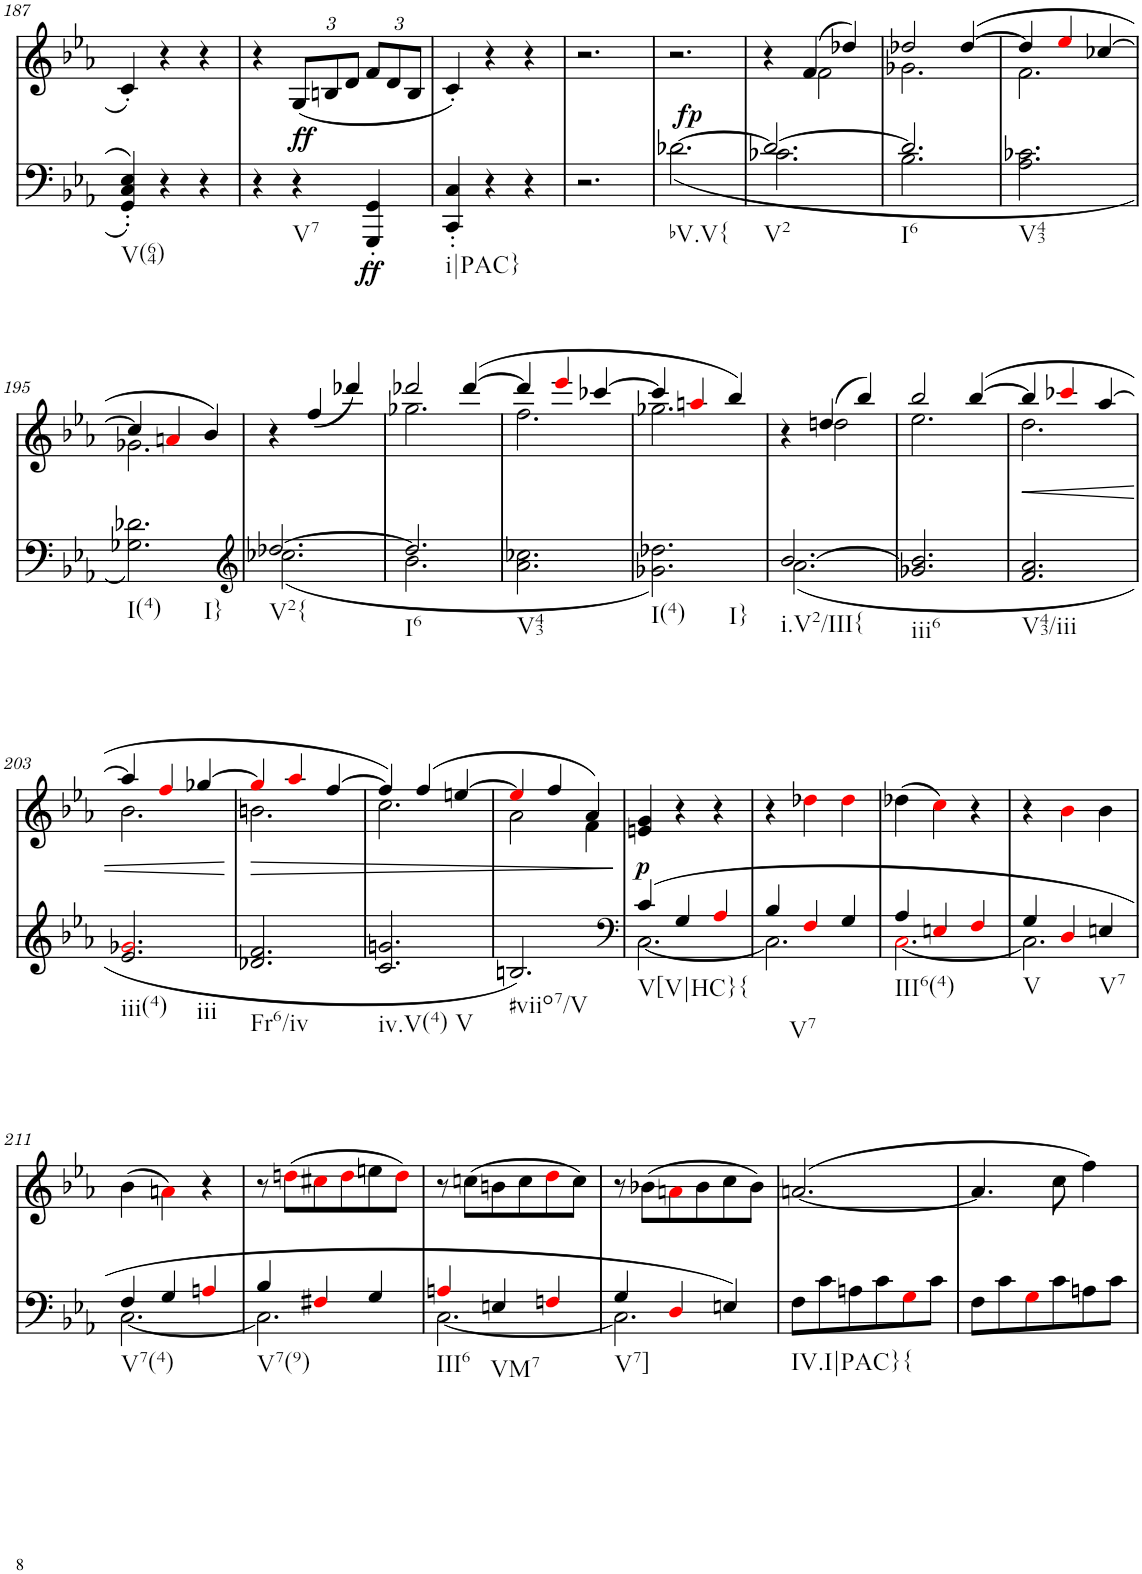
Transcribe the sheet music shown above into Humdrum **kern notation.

**kern	**dynam	**kern	**dynam
*part2	*part2	*part1	*part1
*staff2	*staff2	*staff1	*staff1
*I"piano	*	*I"piano	*
*I'Pno	*	*I'Pno	*
!!LO:PB:g=z
*clefF4	*	*clefG2	*
*k[b-e-a-]	*	*k[b-e-a-]	*
*c:	*	*c:	*
*M3/4	*	*M3/4	*
=187	=187	=187	=187
!LO:TX:b:t=V(64)	!	!	!
4GG/' 4C/' 4E-/'	.	4c'/	.
4r	.	4r	.
4r	.	4r	.
=188	=188	=188	=188
4r	.	4r	.
*	*	*Xbrackettup	*
!LO:TX:b:t=V7	!	!	!
!	!LO:DY:a	!	!
4r	ff	(12G/L	.
.	.	12Bn/	.
.	.	12d/J	.
!	!LO:DY:b	!	!
4GGG/' 4GG/'	ff	12f/L	.
.	.	12d/	.
.	.	12B/J	.
=189	=189	=189	=189
!LO:TX:b:t=i|PAC}	!	!	!
4CC/' 4C/'	.	4c'/)	.
4r	.	4r	.
4r	.	4r	.
=190	=190	=190	=190
2.r	.	2.r	.
=191	=191	=191	=191
!LO:TX:b:t=bV.V{	!	!	!
!	!LO:DY:a	!	!
(<[>2.d-X\	fp	2.r	.
=192	=192	=192	=192
*^	*	*^	*
!LO:TX:b:t=V2	!	!	!	!	!
2.d-/_	2.c-X\	.	4r	4ryy	.
.	.	.	(4f/	2f\	.
.	.	.	4dd-X/)	.	.
=193	=193	=193	=193	=193	=193
!LO:TX:b:t=I6	!	!	!	!	!
2.d-/]	2.B-\	.	2dd-X/	2.g-X\	.
.	.	.	([4dd-/	.	.
*v	*v	*	*	*	*
=194	=194	=194	=194	=194
!LO:TX:b:t=V43	!	!	!	!
2.A-\ 2.c-X\	.	4dd-/]	2.f\	.
.	.	4ee-i/	.	.
.	.	[4cc-X/	.	.
!!LO:LB:g=z	!!
=195	=195	=195	=195	=195
!LO:TX:b:t=I(4)	!	!	!	!
!LO:TX:b:t=I}	!	!	!	!
2.G-X\ 2.d-X\)	.	4cc-/]	2.g-X\	.
.	.	4ani/	.	.
.	.	4b-/)	.	.
*	*	*v	*v	*
=196	=196	=196	=196
*clefG2	*	*	*
*^	*	*	*
!LO:TX:b:t=V2{	!	!	!	!
[2.dd-X/	(2.cc-X\	.	4r	.
.	.	.	(4ff/	.
.	.	.	4ddd-X/)	.
=197	=197	=197	=197	=197
*	*	*	*^	*
!LO:TX:b:t=I6	!	!	!	!	!
2.dd-/]	2.b-\	.	2ddd-X/	2.gg-X\	.
.	.	.	([4ddd-/	.	.
*v	*v	*	*	*	*
=198	=198	=198	=198	=198
!LO:TX:b:t=V43	!	!	!	!
2.a-\ 2.cc-X\	.	4ddd-/]	2.ff\	.
.	.	4eee-i/	.	.
.	.	[4ccc-X/	.	.
=199	=199	=199	=199	=199
!LO:TX:b:t=I(4)	!	!	!	!
!LO:TX:b:t=I}	!	!	!	!
2.g-X\ 2.dd-X\)	.	4ccc-/]	2.gg-X\	.
.	.	4aani/	.	.
.	.	4bb-/)	.	.
=200	=200	=200	=200	=200
*^	*	*	*	*
!LO:TX:b:t=i.V2/III{	!	!	!	!	!
[2.b-/	(2.a-\	.	4r	4ryy	.
.	.	.	(4ddn/	2ddn\	.
.	.	.	4bb-/)	.	.
*v	*v	*	*	*	*
=201	=201	=201	=201	=201
!LO:TX:b:t=iii6	!	!	!	!
2.g-X/ 2.b-/]	.	2bb-/	2.ee-\	.
.	.	([4bb-/	.	.
=202	=202	=202	=202	=202
!LO:TX:b:t=V43/iii	!	!	!	!
!	!	!	!	!LO:HP:b
2.f/ 2.a-/	.	4bb-/]	2.dd\	<
.	.	4ccc-Xi/	.	.
.	.	[4aa-/	.	.
!!LO:LB:g=z	!!
=203	=203	=203	=203	=203
!LO:TX:b:t=iii(4)	!	!	!	!
!LO:TX:b:t=iii	!	!	!	!
2.e-/ 2.g-Xi/	.	4aa-/]	2.b-\	.
.	.	4ffi/	.	.
.	.	[4gg-X/	.	.
*	*	*v	*v	*
.	.	.	[
=204	=204	=204	=204
!LO:TX:b:t=Fr6/iv	!	!	!
!	!	!	!LO:HP:b
*	*	*^	*
2.d-X/ 2.f/	.	4gg-i/]	2.bn\	>
.	.	4aa-i/	.	.
.	.	[4ff/	.	.
=205	=205	=205	=205	=205
!LO:TX:b:t=iv.V(4)	!	!	!	!
!LO:TX:b:t=V	!	!	!	!
2.c/ 2.gn/	.	4ff/])	2.cc\	.
.	.	(4ff/	.	.
.	.	[4een/	.	.
=206	=206	=206	=206	=206
!LO:TX:b:t=#viio7/V	!	!	!	!
2.Bn/)	.	4eei/]	2a-\	.
.	.	4ff/	.	.
.	.	4a-/)	4f\	.
*	*	*v	*v	*
.	.	.	]
=207	=207	=207	=207
*clefF4	*	*	*
*^	*	*	*
!LO:TX:b:t=V[V|HC}{	!	!	!	!
!	!	!	!	!LO:DY:b
(4c/	[2.C\	.	4en/ 4g/	p
4G/	.	.	4r	.
4A-i/	.	.	4r	.
=208	=208	=208	=208	=208
!LO:TX:b:t=V7	!	!	!	!
4B-/	2.C\]	.	4r	.
4Fi/	.	.	4dd-Xi\	.
4G/	.	.	4dd-i\	.
=209	=209	=209	=209	=209
!LO:TX:b:t=III6(4)	!	!	!	!
4A-/	[2.Ci\	.	(4dd-X\	.
4Eni/	.	.	4cci\)	.
4Fi/	.	.	4r	.
=210	=210	=210	=210	=210
!LO:TX:b:t=V	!	!	!	!
4G/	2.C\]	.	4r	.
4Di/	.	.	4b-i\	.
!LO:TX:b:t=V7	!	!	!	!
4En/	.	.	4b-\	.
!!LO:LB:g=z
=211	=211	=211	=211	=211
!LO:TX:b:t=V7(4)	!	!	!	!
4F/	[2.C\	.	(4b-\	.
4G/	.	.	4ani\)	.
4Ani/	.	.	4r	.
=212	=212	=212	=212	=212
!LO:TX:b:t=V7(9)	!	!	!	!
4B-/	2.C\]	.	8r	.
.	.	.	(8ddni\L	.
4F#Xi/	.	.	8cc#Xi\	.
.	.	.	8ddi\	.
4G/	.	.	8een\	.
.	.	.	8ddi\J)	.
=213	=213	=213	=213	=213
!LO:TX:b:t=III6	!	!	!	!
4Ani/	[2.C\	.	8r	.
.	.	.	(8ccn\L	.
!LO:TX:b:t=VM7	!	!	!	!
4En/	.	.	8bn\	.
.	.	.	8cc\	.
4Fni/	.	.	8ddi\	.
.	.	.	8cc\J)	.
=214	=214	=214	=214	=214
!LO:TX:b:t=V7]	!	!	!	!
4G/	2.C\]	.	8r	.
.	.	.	(8b-X\L	.
4Di/	.	.	8ani\	.
.	.	.	8b-\	.
4En/)	.	.	8cc\	.
.	.	.	8b-\J)	.
*v	*v	*	*	*
=215	=215	=215	=215
!LO:TX:b:t=IV.I|PAC}{	!	!	!
8F\L	.	([2.an/	.
8c\	.	.	.
8An\	.	.	.
8c\	.	.	.
8Gi\	.	.	.
8c\J	.	.	.
=216	=216	=216	=216
8F\L	.	4.a/]	.
8c\	.	.	.
8Gi\	.	.	.
8c\	.	8cc\	.
8An\	.	4ff\)	.
8c\J	.	.	.
=	=	=	=
*-	*-	*-	*-
